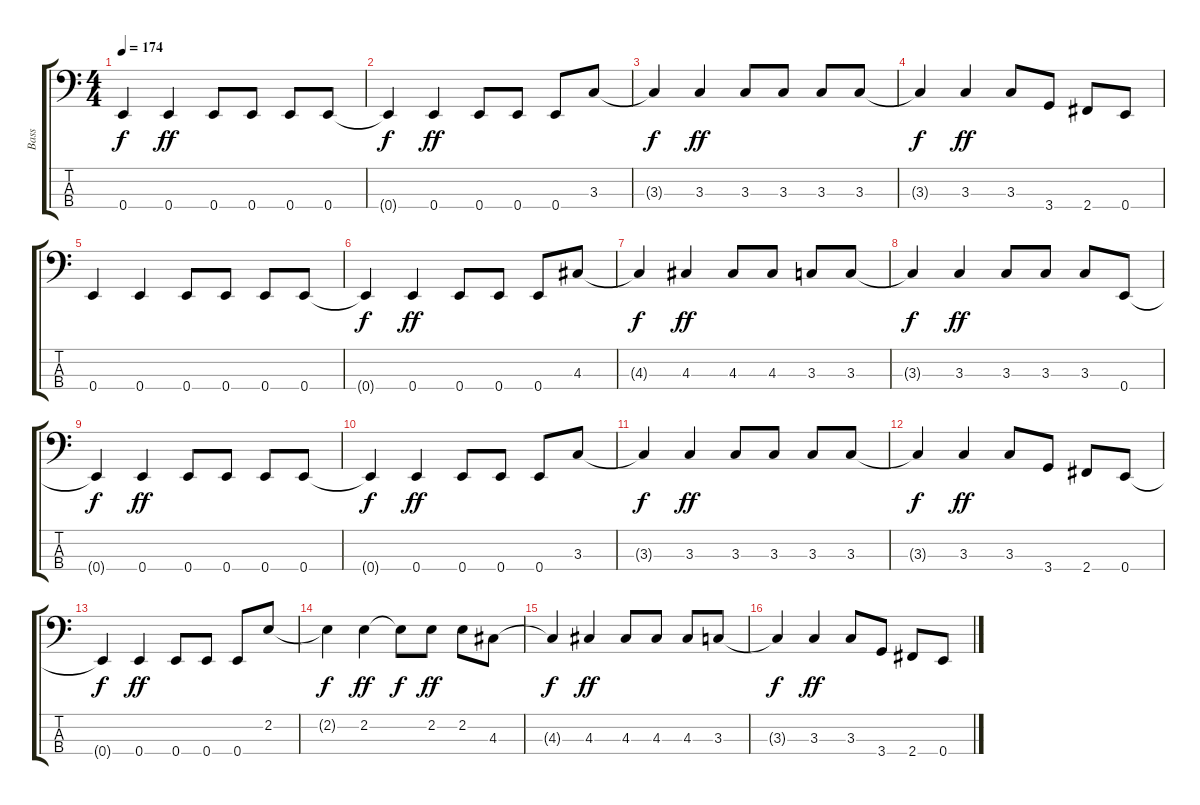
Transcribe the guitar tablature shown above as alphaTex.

\track ("Bass " "Bass ") {instrument electricbassfinger}
\staff {score tabs}
\tuning (G2 D2 A1 E1) {hide}
\ts (4 4)
\tempo 174
\clef f4
\ks c
0.4{t}.4{dy f} 0.4.4{dy ff} 0.4.8 0.4.8 0.4.8 0.4.8 |
0.4{t}.4{dy f} 0.4.4{dy ff} 0.4.8 0.4.8 0.4.8 3.3.8 |
3.3{t}.4{dy f} 3.3.4{dy ff} 3.3.8 3.3.8 3.3.8 3.3.8 |
3.3{t}.4{dy f} 3.3.4{dy ff} 3.3.8 3.4.8 2.4.8 0.4.8 |
0.4.4 0.4.4 0.4.8 0.4.8 0.4.8 0.4.8 |
0.4{t}.4{dy f} 0.4.4{dy ff} 0.4.8 0.4.8 0.4.8 4.3.8 |
4.3{t}.4{dy f} 4.3.4{dy ff} 4.3.8 4.3.8 3.3.8 3.3.8 |
3.3{t}.4{dy f} 3.3.4{dy ff} 3.3.8 3.3.8 3.3.8 0.4.8 |
0.4{t}.4{dy f} 0.4.4{dy ff} 0.4.8 0.4.8 0.4.8 0.4.8 |
0.4{t}.4{dy f} 0.4.4{dy ff} 0.4.8 0.4.8 0.4.8 3.3.8 |
3.3{t}.4{dy f} 3.3.4{dy ff} 3.3.8 3.3.8 3.3.8 3.3.8 |
3.3{t}.4{dy f} 3.3.4{dy ff} 3.3.8 3.4.8 2.4.8 0.4.8 |
0.4{t}.4{dy f} 0.4.4{dy ff} 0.4.8 0.4.8 0.4.8 2.2.8 |
2.2{t}.4{dy f} 2.2.4{dy ff} 2.2{t}.8{dy f} 2.2.8{dy ff} 2.2.8 4.3.8 |
4.3{t}.4{dy f} 4.3.4{dy ff} 4.3.8 4.3.8 4.3.8 3.3.8 |
3.3{t}.4{dy f} 3.3.4{dy ff} 3.3.8 3.4.8 2.4.8 0.4.8
